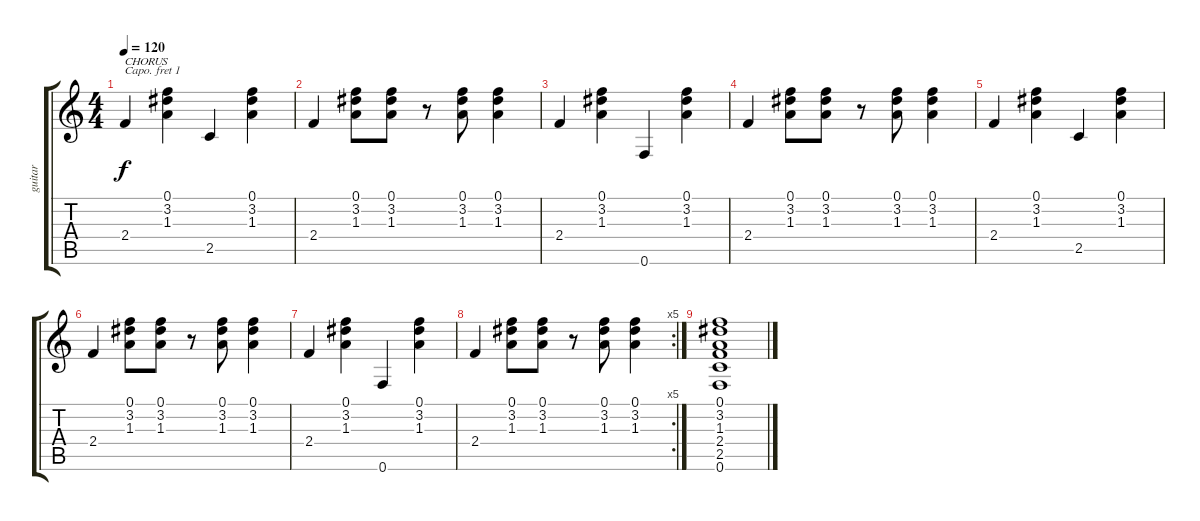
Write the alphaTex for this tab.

\track ("guitar" "guitar") {instrument acousticguitarsteel}
\staff {score tabs}
\capo 1
\tuning (E4 B3 G3 D3 A2 E2) {hide}
\ts (4 4)
\tempo 120
\clef g2
\ks c
2.4.4{txt "CHORUS" dy f} (0.1 3.2 1.3).4 2.5.4 (0.1 3.2 1.3).4 |
2.4.4 (0.1 3.2 1.3).8 (0.1 3.2 1.3).8 r.8 (0.1 3.2 1.3).8 (0.1 3.2 1.3).4 |
2.4.4 (0.1 3.2 1.3).4 0.6.4 (0.1 3.2 1.3).4 |
2.4.4 (0.1 3.2 1.3).8 (0.1 3.2 1.3).8 r.8 (0.1 3.2 1.3).8 (0.1 3.2 1.3).4 |
2.4.4 (0.1 3.2 1.3).4 2.5.4 (0.1 3.2 1.3).4 |
2.4.4 (0.1 3.2 1.3).8 (0.1 3.2 1.3).8 r.8 (0.1 3.2 1.3).8 (0.1 3.2 1.3).4 |
2.4.4 (0.1 3.2 1.3).4 0.6.4 (0.1 3.2 1.3).4 |
\rc 5
2.4.4 (0.1 3.2 1.3).8 (0.1 3.2 1.3).8 r.8 (0.1 3.2 1.3).8 (0.1 3.2 1.3).4 |
(0.1 3.2 1.3 2.4 2.5 0.6).1
